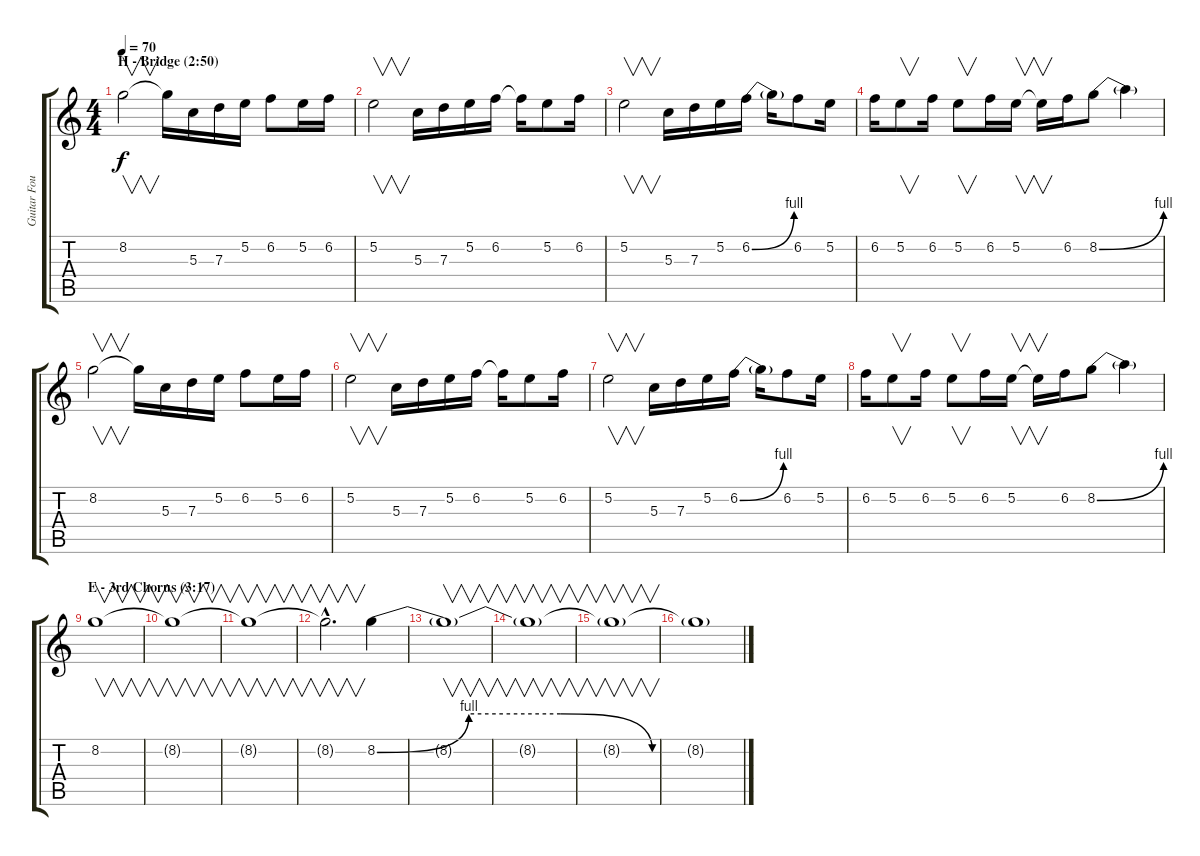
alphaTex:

\track ("Guitar Four" "Guitar Fou") {instrument distortionguitar}
\staff {score tabs}
\tuning (E4 B3 G3 D3 A2 D2) {hide}
\ts (4 4)
\section ("" "H - Bridge (2:50)")
\tempo 70
\clef g2
\ks c
8.2.2{v dy f} 8.2{t}.16 5.3.16 7.3.16 5.2.16 6.2.8 5.2.16 6.2.16 |
5.2.2{v} 5.3.16 7.3.16 5.2.16 6.2.16 6.2{t}.16 5.2.8 6.2.16 |
5.2.2{v} 5.3.16 7.3.16 5.2.16 6.2{be (bend 0 0 60 4)}.16 6.2{t}.16 6.2.8 5.2.16 |
6.2.16 5.2.8{v} 6.2.16 5.2.8{v} 6.2.16 5.2.16{v} 5.2{t}.16{v} 6.2.16 8.2{be (bend 0 0 60 4)}.8 8.2{t}.4 |
8.2.2{v} 8.2{t}.16 5.3.16 7.3.16 5.2.16 6.2.8 5.2.16 6.2.16 |
5.2.2{v} 5.3.16 7.3.16 5.2.16 6.2.16 6.2{t}.16 5.2.8 6.2.16 |
5.2.2{v} 5.3.16 7.3.16 5.2.16 6.2{be (bend 0 0 60 4)}.16 6.2{t}.16 6.2.8 5.2.16 |
6.2.16 5.2.8{v} 6.2.16 5.2.8{v} 6.2.16 5.2.16{v} 5.2{t}.16{v} 6.2.16 8.2{be (bend 0 0 60 4)}.8 8.2{t}.4 |
\section ("" "E - 3rd Chorus (3:17)")
8.2.1{v} |
8.2{t}.1{v} |
8.2{t}.1{v} |
8.2{hac t}.2{v d} 8.2{be (custom 0 0 15 4 30 4 45 0 60 0)}.4 |
8.2{t}.1{v} |
8.2{t}.1{v} |
8.2{t}.1{v} |
8.2{t}.1
